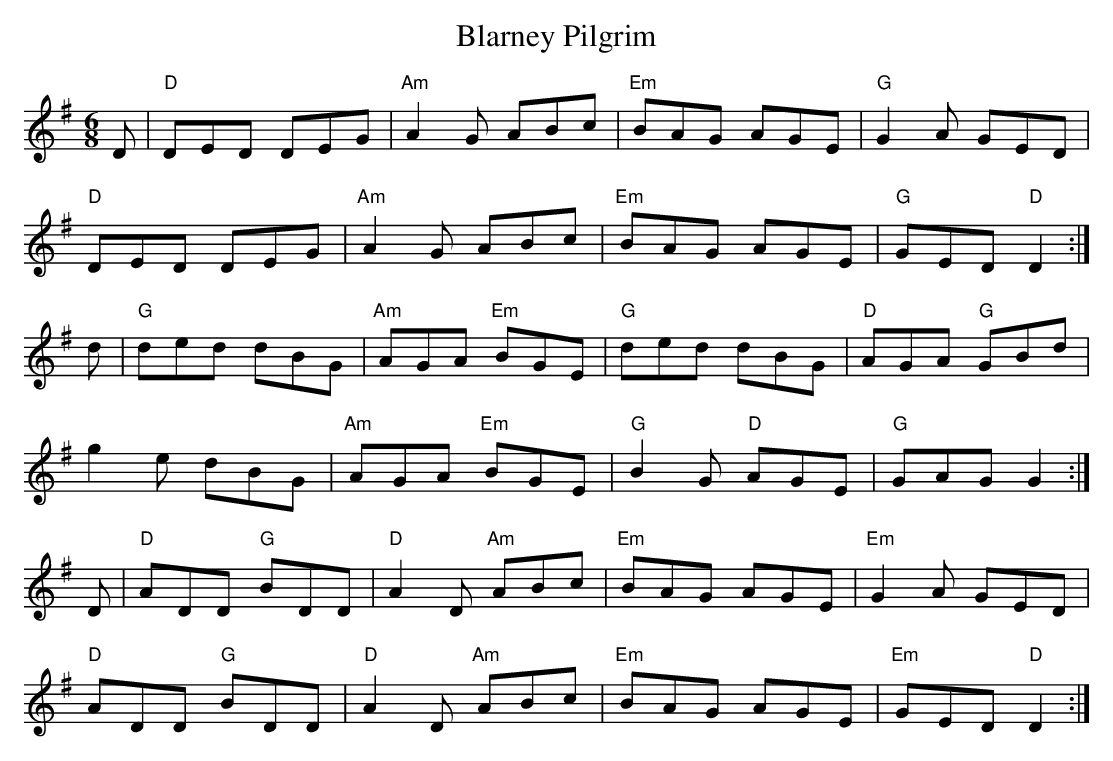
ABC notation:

X:1
T:Blarney Pilgrim
M:6/8
L:1/8
K:G
D|"D"DED DEG|"Am"A2G ABc|"Em"BAG AGE|"G"G2A GED|!
"D"DED DEG|"Am"A2G ABc|"Em"BAG AGE|"G"GED "D"D2:|]!
d|"G"ded dBG|"Am"AGA "Em"BGE|"G"ded dBG|"D"AGA "G"GBd|!
g2e dBG|"Am"AGA "Em"BGE|"G"B2G "D"AGE|"G"GAG G2:|]!
D|"D"ADD "G"BDD|"D"A2D "Am"ABc|"Em"BAG AGE|"Em"G2A GED|!
"D"ADD "G"BDD|"D"A2D "Am"ABc|"Em"BAG AGE|"Em"GED "D"D2:|]!
